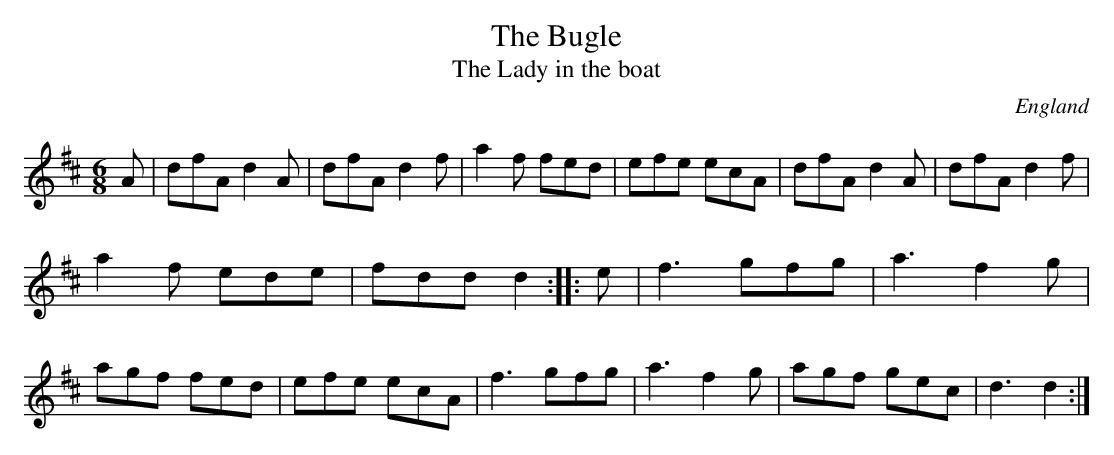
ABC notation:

X:1
T:Bugle, The
T:Lady in the boat, The
O:England
O:Ireland
O:Scotland
M:6/8
K:D
A|\
dfA d2A|dfA d2f|a2f fed|efe ecA|\
dfA d2A|dfA d2f|
a2f ede|fdd d2::\
e|\
f3 gfg|a3 f2g|
agf fed|efe ecA|\
f3 gfg|a3 f2g|agf gec|d3 d2:|
